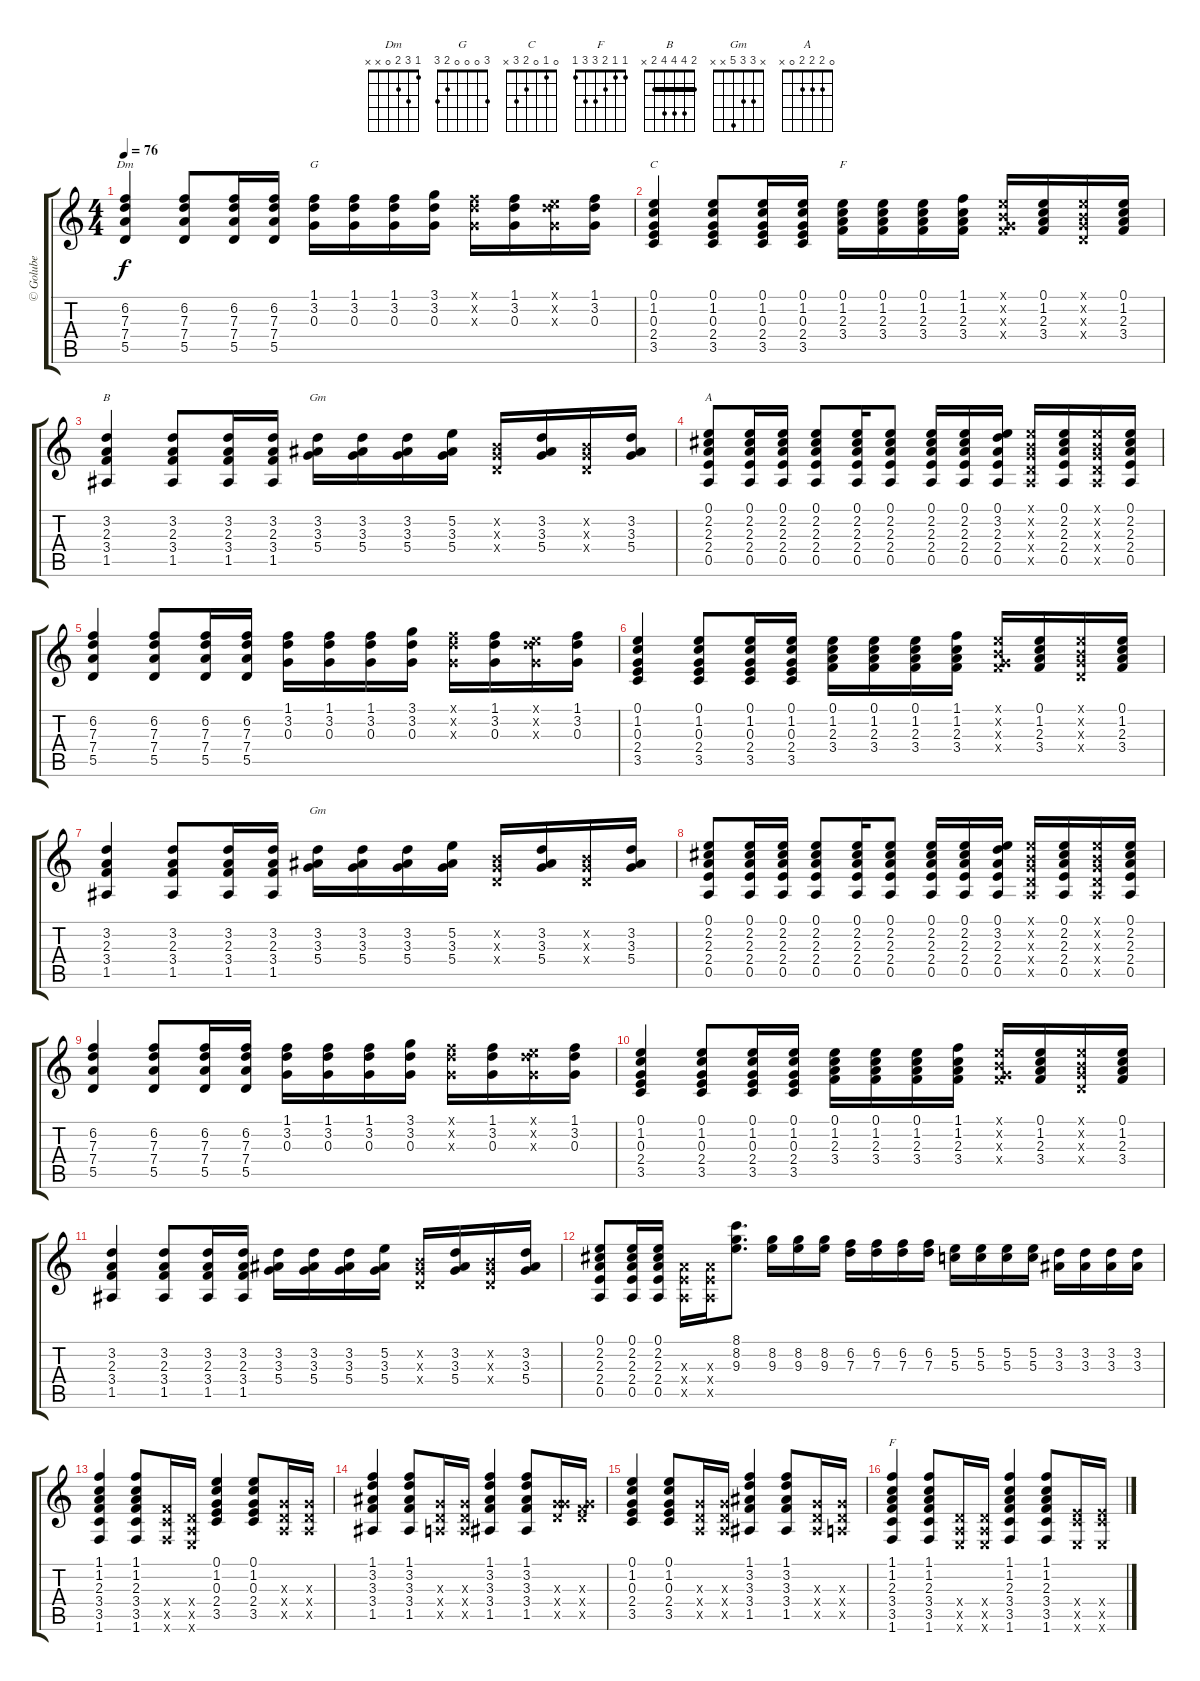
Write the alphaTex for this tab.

\track ("  © Golubev Vlad " "  © Golube") {instrument electricguitarjazz}
\staff {score tabs}
\tuning (E4 B3 G3 D3 A2 E2) {hide}
\chord ("Dm" 1 3 2 0 x x)
\chord ("G" 3 0 0 0 2 3)
\chord ("C" 0 1 0 2 3 x)
\chord ("F" 1 1 2 3 3 1) {barre 1}
\chord ("B" 2 4 4 4 2 x) {barre 2}
\chord ("Gm" 3 3 0 0 1 3) {barre 3}
\chord ("A" 0 2 2 2 0 x)
\chord ("Gm" x 3 3 5 x x)
\chord ("F" 1 1 2 3 3 1)
\ts (4 4)
\tempo 76
\clef g2
\ks c
(6.2 7.3 7.4 5.5).4{ch "Dm" dy f} (6.2 7.3 7.4 5.5).8 (6.2 7.3 7.4 5.5).16 (6.2 7.3 7.4 5.5).16 (1.1 3.2 0.3).16{ch "G"} (1.1 3.2 0.3).16 (1.1 3.2 0.3).16 (3.1 3.2 0.3).16 (1.1{x} 3.2{x} 0.3{x}).16 (1.1 3.2 0.3).16 (0.1{x} 3.2{x} 0.3{x}).16 (1.1 3.2 0.3).16 |
(0.1 1.2 0.3 2.4 3.5).4{ch "C"} (0.1 1.2 0.3 2.4 3.5).8 (0.1 1.2 0.3 2.4 3.5).16 (0.1 1.2 0.3 2.4 3.5).16 (0.1 1.2 2.3 3.4).16{ch "F"} (0.1 1.2 2.3 3.4).16 (0.1 1.2 2.3 3.4).16 (1.1 1.2 2.3 3.4).16 (0.1{x} 0.2{x} 0.3{x} 3.4{x}).16 (0.1 1.2 2.3 3.4).16 (0.1{x} 0.2{x} 0.3{x} 0.4{x}).16 (0.1 1.2 2.3 3.4).16 |
(3.2 2.3 3.4 1.5).4{ch "B"} (3.2 2.3 3.4 1.5).8 (3.2 2.3 3.4 1.5).16 (3.2 2.3 3.4 1.5).16 (3.2 3.3 5.4).16{ch "Gm"} (3.2 3.3 5.4).16 (3.2 3.3 5.4).16 (5.2 3.3 5.4).16 (0.2{x} 0.3{x} 0.4{x}).16 (3.2 3.3 5.4).16 (0.2{x} 0.3{x} 0.4{x}).16 (3.2 3.3 5.4).16 |
(0.1 2.2 2.3 2.4 0.5).8{ch "A"} (0.1 2.2 2.3 2.4 0.5).16 (0.1 2.2 2.3 2.4 0.5).16 (0.1 2.2 2.3 2.4 0.5).8 (0.1 2.2 2.3 2.4 0.5).16 (0.1 2.2 2.3 2.4 0.5).8 (0.1 2.2 2.3 2.4 0.5).16 (0.1 2.2 2.3 2.4 0.5).16 (0.1 3.2 2.3 2.4 0.5).16 (0.1{x} 0.2{x} 0.3{x} 0.4{x} 0.5{x}).16 (0.1 2.2 2.3 2.4 0.5).16 (0.1{x} 0.2{x} 0.3{x} 0.4{x} 0.5{x}).16 (0.1 2.2 2.3 2.4 0.5).16 |
(6.2 7.3 7.4 5.5).4 (6.2 7.3 7.4 5.5).8 (6.2 7.3 7.4 5.5).16 (6.2 7.3 7.4 5.5).16 (1.1 3.2 0.3).16 (1.1 3.2 0.3).16 (1.1 3.2 0.3).16 (3.1 3.2 0.3).16 (1.1{x} 3.2{x} 0.3{x}).16 (1.1 3.2 0.3).16 (0.1{x} 3.2{x} 0.3{x}).16 (1.1 3.2 0.3).16 |
(0.1 1.2 0.3 2.4 3.5).4 (0.1 1.2 0.3 2.4 3.5).8 (0.1 1.2 0.3 2.4 3.5).16 (0.1 1.2 0.3 2.4 3.5).16 (0.1 1.2 2.3 3.4).16 (0.1 1.2 2.3 3.4).16 (0.1 1.2 2.3 3.4).16 (1.1 1.2 2.3 3.4).16 (0.1{x} 0.2{x} 0.3{x} 3.4{x}).16 (0.1 1.2 2.3 3.4).16 (0.1{x} 0.2{x} 0.3{x} 0.4{x}).16 (0.1 1.2 2.3 3.4).16 |
(3.2 2.3 3.4 1.5).4 (3.2 2.3 3.4 1.5).8 (3.2 2.3 3.4 1.5).16 (3.2 2.3 3.4 1.5).16 (3.2 3.3 5.4).16{ch "Gm"} (3.2 3.3 5.4).16 (3.2 3.3 5.4).16 (5.2 3.3 5.4).16 (0.2{x} 0.3{x} 0.4{x}).16 (3.2 3.3 5.4).16 (0.2{x} 0.3{x} 0.4{x}).16 (3.2 3.3 5.4).16 |
(0.1 2.2 2.3 2.4 0.5).8 (0.1 2.2 2.3 2.4 0.5).16 (0.1 2.2 2.3 2.4 0.5).16 (0.1 2.2 2.3 2.4 0.5).8 (0.1 2.2 2.3 2.4 0.5).16 (0.1 2.2 2.3 2.4 0.5).8 (0.1 2.2 2.3 2.4 0.5).16 (0.1 2.2 2.3 2.4 0.5).16 (0.1 3.2 2.3 2.4 0.5).16 (0.1{x} 0.2{x} 0.3{x} 0.4{x} 0.5{x}).16 (0.1 2.2 2.3 2.4 0.5).16 (0.1{x} 0.2{x} 0.3{x} 0.4{x} 0.5{x}).16 (0.1 2.2 2.3 2.4 0.5).16 |
(6.2 7.3 7.4 5.5).4 (6.2 7.3 7.4 5.5).8 (6.2 7.3 7.4 5.5).16 (6.2 7.3 7.4 5.5).16 (1.1 3.2 0.3).16 (1.1 3.2 0.3).16 (1.1 3.2 0.3).16 (3.1 3.2 0.3).16 (1.1{x} 3.2{x} 0.3{x}).16 (1.1 3.2 0.3).16 (0.1{x} 3.2{x} 0.3{x}).16 (1.1 3.2 0.3).16 |
(0.1 1.2 0.3 2.4 3.5).4 (0.1 1.2 0.3 2.4 3.5).8 (0.1 1.2 0.3 2.4 3.5).16 (0.1 1.2 0.3 2.4 3.5).16 (0.1 1.2 2.3 3.4).16 (0.1 1.2 2.3 3.4).16 (0.1 1.2 2.3 3.4).16 (1.1 1.2 2.3 3.4).16 (0.1{x} 0.2{x} 0.3{x} 3.4{x}).16 (0.1 1.2 2.3 3.4).16 (0.1{x} 0.2{x} 0.3{x} 0.4{x}).16 (0.1 1.2 2.3 3.4).16 |
(3.2 2.3 3.4 1.5).4 (3.2 2.3 3.4 1.5).8 (3.2 2.3 3.4 1.5).16 (3.2 2.3 3.4 1.5).16 (3.2 3.3 5.4).16 (3.2 3.3 5.4).16 (3.2 3.3 5.4).16 (5.2 3.3 5.4).16 (0.2{x} 0.3{x} 0.4{x}).16 (3.2 3.3 5.4).16 (0.2{x} 0.3{x} 0.4{x}).16 (3.2 3.3 5.4).16 |
(0.1 2.2 2.3 2.4 0.5).8 (0.1 2.2 2.3 2.4 0.5).16 (0.1 2.2 2.3 2.4 0.5).16 (2.3{x} 2.4{x} 0.5{x}).16 (2.3{x} 2.4{x} 0.5{x}).16 (8.1 8.2 9.3).8{d} (8.2 9.3).16 (8.2 9.3).16 (8.2 9.3).16 (6.2 7.3).16 (6.2 7.3).16 (6.2 7.3).16 (6.2 7.3).16 (5.2 5.3).16 (5.2 5.3).16 (5.2 5.3).16 (5.2 5.3).16 (3.2 3.3).16 (3.2 3.3).16 (3.2 3.3).16 (3.2 3.3).16 |
(1.1 1.2 2.3 3.4 3.5 1.6).4 (1.1 1.2 2.3 3.4 3.5 1.6).8 (3.4{x} 3.5{x} 1.6{x}).16 (0.4{x} 0.5{x} 0.6{x}).16 (0.1 1.2 0.3 2.4 3.5).4 (0.1 1.2 0.3 2.4 3.5).8 (0.3{x} 0.4{x} 0.5{x}).16 (0.3{x} 0.4{x} 0.5{x}).16 |
(1.1 3.2 3.3 3.4 1.5).4 (1.1 3.2 3.3 3.4 1.5).8 (0.3{x} 0.4{x} 0.5{x}).16 (0.3{x} 0.4{x} 0.5{x}).16 (1.1 3.2 3.3 3.4 1.5).4 (1.1 3.2 3.3 3.4 1.5).8 (0.3{x} 0.4{x} 10.5{x}).16 (0.3{x} 0.4{x} 8.5{x}).16 |
(0.1 1.2 0.3 2.4 3.5).4 (0.1 1.2 0.3 2.4 3.5).8 (0.3{x} 0.4{x} 0.5{x}).16 (0.3{x} 0.4{x} 0.5{x}).16 (1.1 3.2 3.3 3.4 1.5).4 (1.1 3.2 3.3 3.4 1.5).8 (0.3{x} 0.4{x} 1.5{x}).16 (0.3{x} 0.4{x} 0.5{x}).16 |
(1.1 1.2 2.3 3.4 3.5 1.6).4{ch "F"} (1.1 1.2 2.3 3.4 3.5 1.6).8 (0.4{x} 0.5{x} 0.6{x}).16 (0.4{x} 0.5{x} 0.6{x}).16 (1.1 1.2 2.3 3.4 3.5 1.6).4 (1.1 1.2 2.3 3.4 3.5 1.6).8 (2.4{x} 3.5{x} 0.6{x}).16 (2.4{x} 3.5{x} 0.6{x}).16
